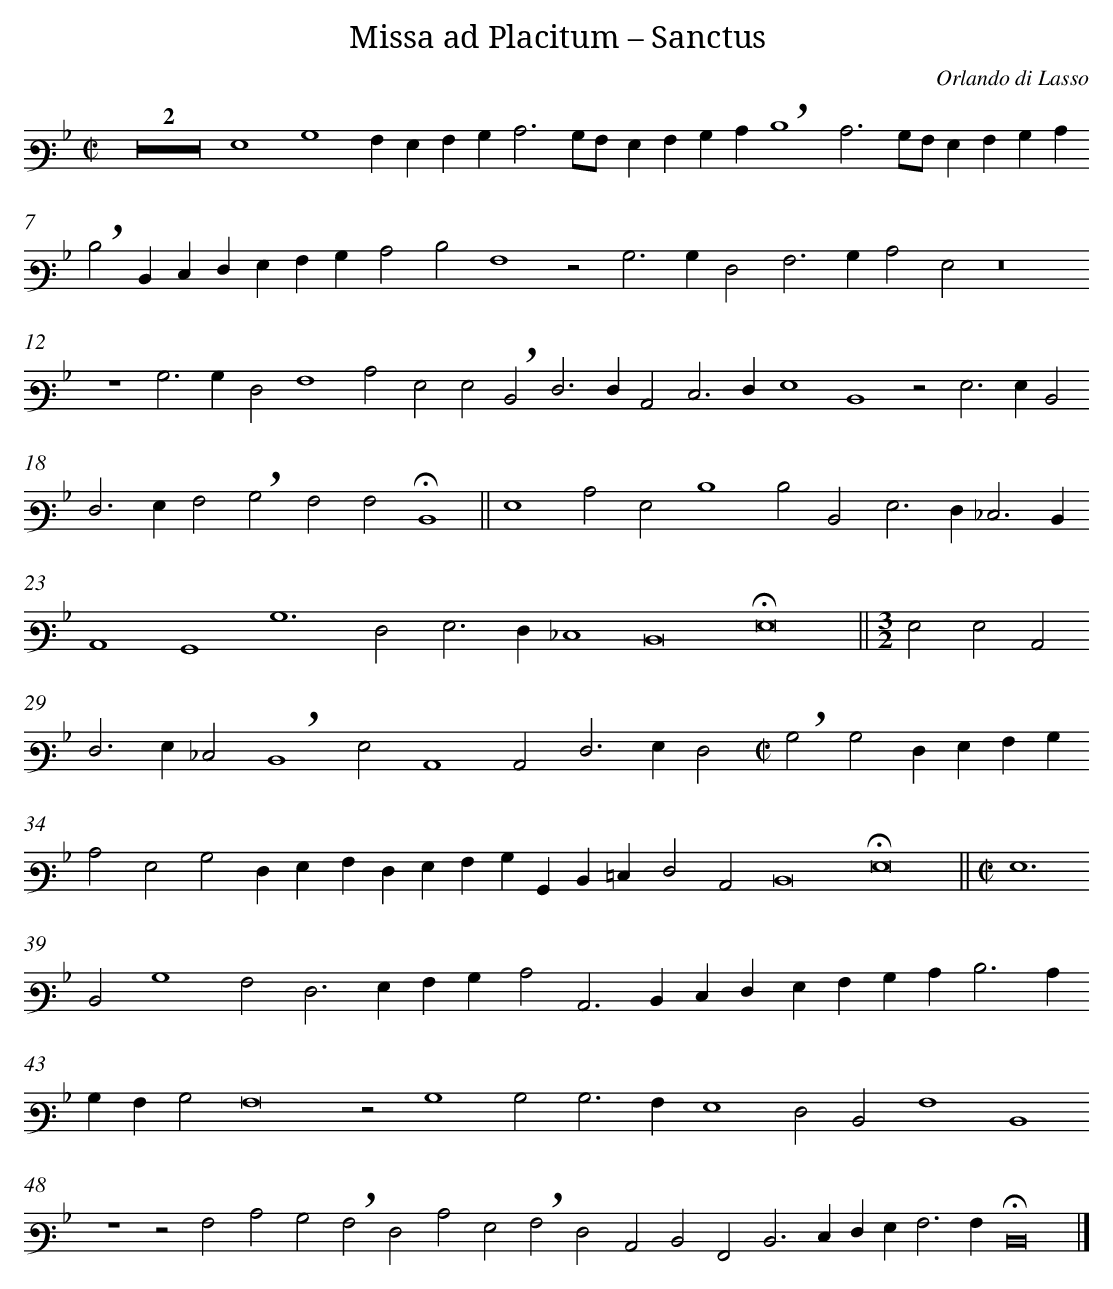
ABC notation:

X:1
T: Missa ad Placitum – Sanctus
C: Orlando di Lasso
L: 1/4
M: C|
K: F clef=F3
Z2 [|]
G,4B,4 [|]
A,G,A,B,2<C2B,/A,/ [|]
G,A,B,C!breath!D4 [|]
C3B,/A,/G,A,B,C [|]
!breath!D2D,E,F,G,A,B, [|]
C2D2A,4 [|]
z2B,2>B,2F,2 [|]
A,2>B,2C2G,2 [|]
z8 [|]
z4B,3B, [|]
F,2A,4C2 [|]
G,2G,2!breath!D,2F,3 [|]
F,C,2E,3F, [|]
G,4D,4 [|]
z2G,2>G,2D,2 [|]
F,2>G,2A,2!breath!B,2 [|]
A,2A,2!fermata!D,4 ||
G,4C2G,2 [|]
D4D2D,2 [|]
G,2>F,2_E,3D, [|]
C,4B,,4 [|]
B,6F,2 [|]
G,2>F,2_E,4 [|]
D,8 [|]
!fermata!G,8 ||
[M:3/2]G,2G,2C,2 [|]
F,2>G,2_E,2 [|]
!breath!D,4G,2 [|]
C,4C,2 [|]
F,2>G,2F,2 [|]
[M:C|]!breath!B,2B,2F,G,A,B, [|]
C2G,2B,2F,G, [|]
A,F,G,A,B,B,,D,=E, [|]
F,2C,2D,8 [|]
!fermata!G,8 ||
[M:C|]G,6 [|]
D,2B,4 [|]
A,2F,2>G,2A,B, [|]
C2C,2>D,2E,F, [|]
G,A,B,C2<D2C [|]
B,A,B,2A,8 [|]
z2B,4 [|]
B,2B,3A, [|]
G,4F,2D,2 [|]
A,4D,4 [|]
z4z2A,2 [|]
C2B,2!breath!A,2F,2 [|]
C2G,2!breath!A,2F,2 [|]
C,2D,2A,,2D,3 [|]
E,F,G,2<A,2A, [|]
!fermata!D,8 |]
